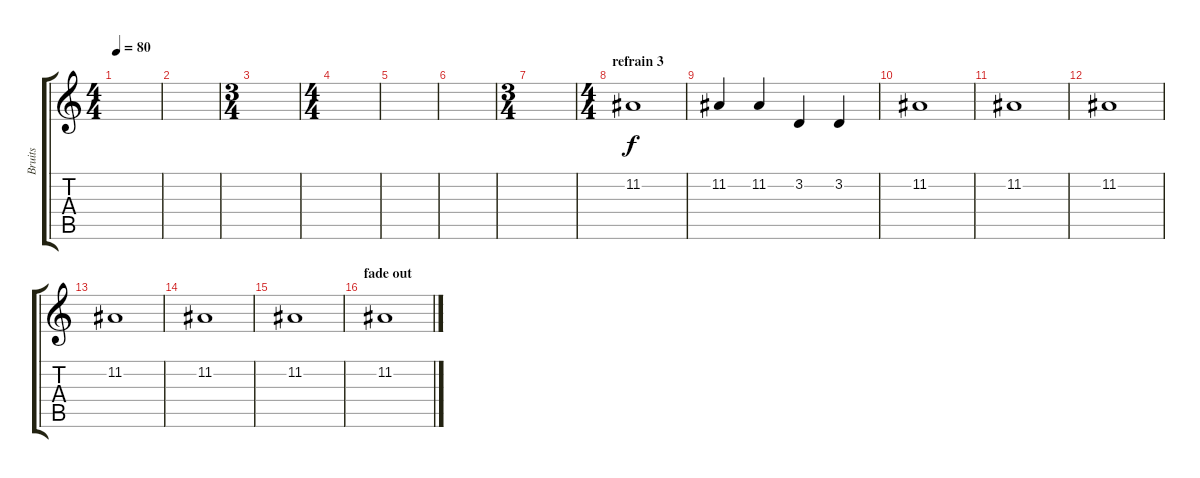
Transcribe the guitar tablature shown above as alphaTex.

\track ("Bruits" "Bruits") {instrument stringensemble2}
\staff {score tabs}
\tuning (E4 B3 G3 D3 A2 E2) {hide}
\ts (4 4)
\tempo 80
\clef g2
\ks c
|
|
\ts (3 4)
|
\ts (4 4)
|
|
|
\ts (3 4)
|
\ts (4 4)
\section ("" "refrain 3")
11.2.1 |
11.2.4 11.2.4 3.2.4 3.2.4 |
11.2.1 |
11.2.1 |
11.2.1 |
11.2.1 |
11.2.1 |
11.2.1 |
\section ("" "fade out")
11.2.1
